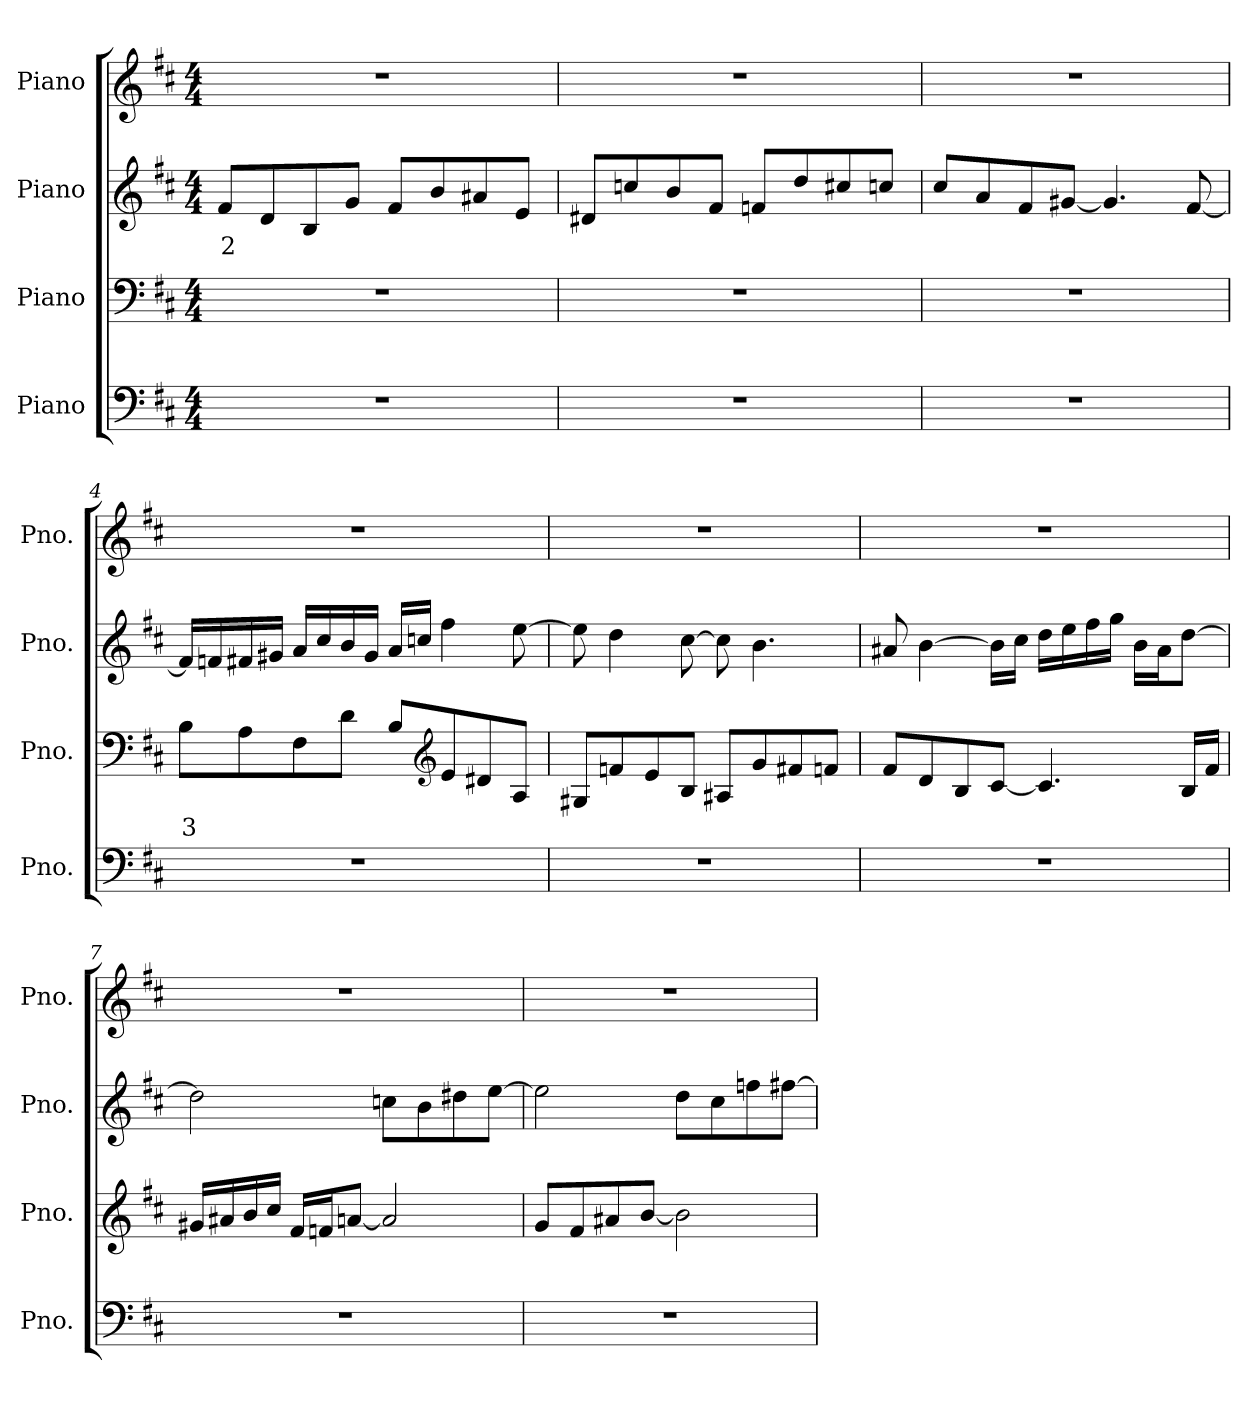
**kern	**kern	**text	**kern	**text	**kern
*part4	*part3	*part3	*part2	*part2	*part1
*staff4	*staff3	*staff3	*staff2	*staff2	*staff1
*I"Piano	*I"Piano	*	*I"Piano	*	*I"Piano
*I'Pno.	*I'Pno.	*	*I'Pno.	*	*I'Pno.
*clefF4	*clefF4	*	*clefG2	*	*clefG2
*k[f#c#]	*k[f#c#]	*	*k[f#c#]	*	*k[f#c#]
*M4/4	*M4/4	*	*M4/4	*	*M4/4
*MM58	*MM58	*	*MM58	*	*MM58
=1	=1	=1	=1	=1	=1
!	!	!	!	!LO:LY:b	!
1r	1r	.	8f#i/L	2	1r
.	.	.	8di/	.	.
.	.	.	8Bi/	.	.
.	.	.	8gi/J	.	.
.	.	.	8f#i/L	.	.
.	.	.	8bi/	.	.
.	.	.	8a#Xi/	.	.
.	.	.	8ei/J	.	.
=2	=2	=2	=2	=2	=2
1r	1r	.	8d#Xi/L	.	1r
.	.	.	8ccni/	.	.
.	.	.	8bi/	.	.
.	.	.	8f#i/J	.	.
.	.	.	8fni/L	.	.
.	.	.	8ddi/	.	.
.	.	.	8cc#Xi/	.	.
.	.	.	8ccni/J	.	.
=3	=3	=3	=3	=3	=3
1r	1r	.	8cc#i/L	.	1r
.	.	.	8ai/	.	.
.	.	.	8f#i/	.	.
.	.	.	[8g#Xi/J	.	.
.	.	.	4.g#i/]	.	.
.	.	.	[8f#i/	.	.
!!LO:LB:g=z
=4	=4	=4	=4	=4	=4
!	!	!LO:LY:b	!	!	!
1r	8Bj\L	3	16f#i/LL]	.	1r
.	.	.	16fni/	.	.
.	8Aj\	.	16f#Xi/	.	.
.	.	.	16g#Xi/JJ	.	.
.	8F#j\	.	16ai/LL	.	.
.	.	.	16cc#i/	.	.
.	8dj\J	.	16bi/	.	.
.	.	.	16g#i/JJ	.	.
.	8Bj/L	.	16ai/LL	.	.
.	.	.	16ccni/JJ	.	.
*	*clefG2	*	*	*	*
.	8ej/	.	4ff#i\	.	.
.	8d#Xj/	.	.	.	.
.	8Aj/J	.	[8eei\	.	.
=5	=5	=5	=5	=5	=5
1r	8G#Xj/L	.	8eei\]	.	1r
.	8fnj/	.	4ddi\	.	.
.	8ej/	.	.	.	.
.	8Bj/J	.	[8cc#i\	.	.
.	8A#Xj/L	.	8cc#i\]	.	.
.	8gj/	.	4.bi\	.	.
.	8f#Xj/	.	.	.	.
.	8fnj/J	.	.	.	.
=6	=6	=6	=6	=6	=6
1r	8f#j/L	.	8a#Xi/	.	1r
.	8dj/	.	[4bi\	.	.
.	8Bj/	.	.	.	.
.	[8c#j/J	.	16bi\LL]	.	.
.	.	.	16cc#i\JJ	.	.
.	4.c#j/]	.	16ddi\LL	.	.
.	.	.	16eei\	.	.
.	.	.	16ff#i\	.	.
.	.	.	16ggi\JJ	.	.
.	.	.	16bi\LL	.	.
.	.	.	16a#i\J	.	.
.	16Bj/LL	.	[8ddi\J	.	.
.	16f#j/JJ	.	.	.	.
!!LO:LB:g=z
=7	=7	=7	=7	=7	=7
1r	16g#Xj/LL	.	2ddi\]	.	1r
.	16a#Xj/	.	.	.	.
.	16bj/	.	.	.	.
.	16cc#j/JJ	.	.	.	.
.	16f#j/LL	.	.	.	.
.	16fnj/J	.	.	.	.
.	[8anj/J	.	.	.	.
.	2aj/]	.	8ccni\L	.	.
.	.	.	8bi\	.	.
.	.	.	8dd#Xi\	.	.
.	.	.	[8eei\J	.	.
=8	=8	=8	=8	=8	=8
1r	8gj/L	.	2eei\]	.	1r
.	8f#j/	.	.	.	.
.	8a#Xj/	.	.	.	.
.	[8bj/J	.	.	.	.
.	2bj\]	.	8ddi\L	.	.
.	.	.	8cc#i\	.	.
.	.	.	8ffni\	.	.
.	.	.	[8ff#Xi\J	.	.
=	=	=	=	=	=
*-	*-	*-	*-	*-	*-
